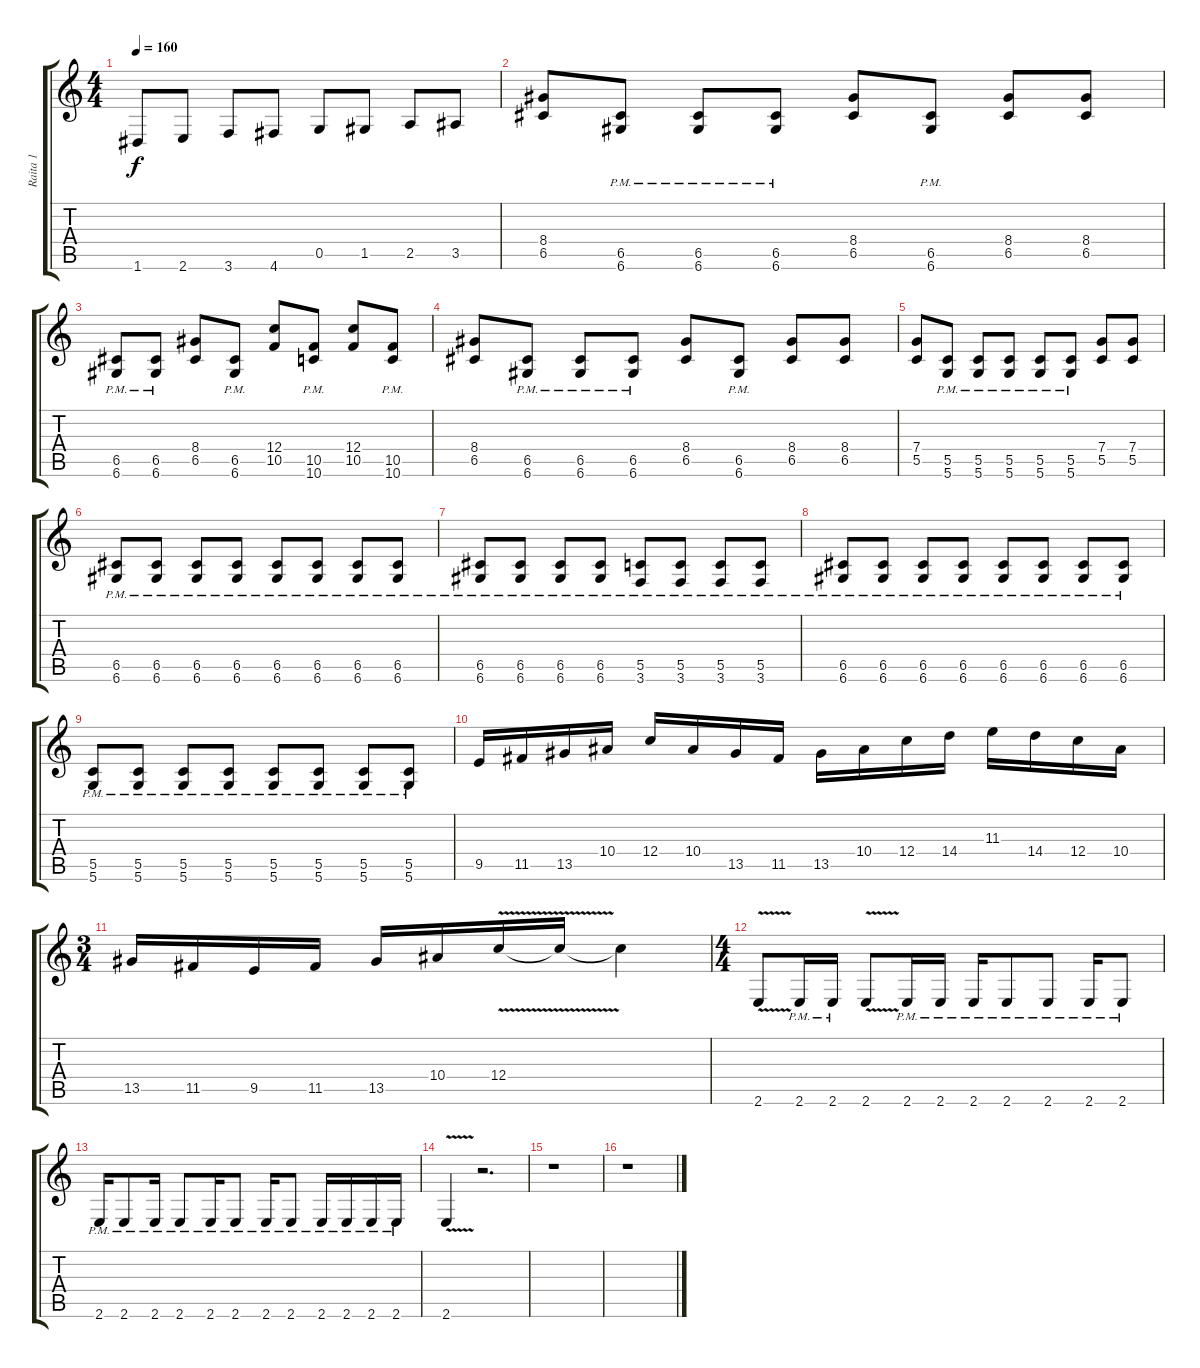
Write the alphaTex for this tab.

\track ("Raita 1" "Raita 1") {instrument distortionguitar}
\staff {score tabs}
\tuning (D4 A3 F3 C3 G2 D2) {hide}
\ts (4 4)
\tempo 160
\clef g2
\ks c
1.6.8{dy f} 2.6.8 3.6.8 4.6.8 0.5.8 1.5.8 2.5.8 3.5.8 |
(8.4 6.5).8 (6.5{pm} 6.6{pm}).8 (6.5{pm} 6.6{pm}).8 (6.5{pm} 6.6{pm}).8 (8.4 6.5).8 (6.5{pm} 6.6{pm}).8 (8.4 6.5).8 (8.4 6.5).8 |
(6.5{pm} 6.6{pm}).8 (6.5{pm} 6.6{pm}).8 (8.4 6.5).8 (6.5{pm} 6.6{pm}).8 (12.4 10.5).8 (10.5{pm} 10.6{pm}).8 (12.4 10.5).8 (10.5{pm} 10.6{pm}).8 |
(8.4 6.5).8 (6.5{pm} 6.6{pm}).8 (6.5{pm} 6.6{pm}).8 (6.5{pm} 6.6{pm}).8 (8.4 6.5).8 (6.5{pm} 6.6{pm}).8 (8.4 6.5).8 (8.4 6.5).8 |
(7.4 5.5).8 (5.5{pm} 5.6{pm}).8 (5.5{pm} 5.6{pm}).8 (5.5{pm} 5.6{pm}).8 (5.5{pm} 5.6{pm}).8 (5.5{pm} 5.6{pm}).8 (7.4 5.5).8 (7.4 5.5).8 |
(6.5{pm} 6.6{pm}).8 (6.5{pm} 6.6{pm}).8 (6.5{pm} 6.6{pm}).8 (6.5{pm} 6.6{pm}).8 (6.5{pm} 6.6{pm}).8 (6.5{pm} 6.6{pm}).8 (6.5{pm} 6.6{pm}).8 (6.5{pm} 6.6{pm}).8 |
(6.5{pm} 6.6{pm}).8 (6.5{pm} 6.6{pm}).8 (6.5{pm} 6.6{pm}).8 (6.5{pm} 6.6{pm}).8 (5.5{pm} 3.6{pm}).8 (5.5{pm} 3.6{pm}).8 (5.5{pm} 3.6{pm}).8 (5.5{pm} 3.6{pm}).8 |
(6.5{pm} 6.6{pm}).8 (6.5{pm} 6.6{pm}).8 (6.5{pm} 6.6{pm}).8 (6.5{pm} 6.6{pm}).8 (6.5{pm} 6.6{pm}).8 (6.5{pm} 6.6{pm}).8 (6.5{pm} 6.6{pm}).8 (6.5{pm} 6.6{pm}).8 |
(5.5{pm} 5.6{pm}).8 (5.5{pm} 5.6{pm}).8 (5.5{pm} 5.6{pm}).8 (5.5{pm} 5.6{pm}).8 (5.5{pm} 5.6{pm}).8 (5.5{pm} 5.6{pm}).8 (5.5{pm} 5.6{pm}).8 (5.5{pm} 5.6{pm}).8 |
9.5.16 11.5.16 13.5.16 10.4.16 12.4.16 10.4.16 13.5.16 11.5.16 13.5.16 10.4.16 12.4.16 14.4.16 11.3.16 14.4.16 12.4.16 10.4.16 |
\ts (3 4)
13.5.16 11.5.16 9.5.16 11.5.16 13.5.16 10.4.16 12.4{v}.16 12.4{t}.16 12.4{t}.4 |
\ts (4 4)
2.6{v}.8 2.6{pm}.16 2.6{pm}.16 2.6{v}.8 2.6{pm}.16 2.6{pm}.16 2.6{pm}.16 2.6{pm}.8 2.6{pm}.8 2.6{pm}.16 2.6{pm}.8 |
2.6{pm}.16 2.6{pm}.8 2.6{pm}.16 2.6{pm}.8 2.6{pm}.16 2.6{pm}.8 2.6{pm}.16 2.6{pm}.8 2.6{pm}.16 2.6{pm}.16 2.6{pm}.16 2.6{pm}.16 |
2.6{v}.4 r.2{d} |
r.1 |
r.1
